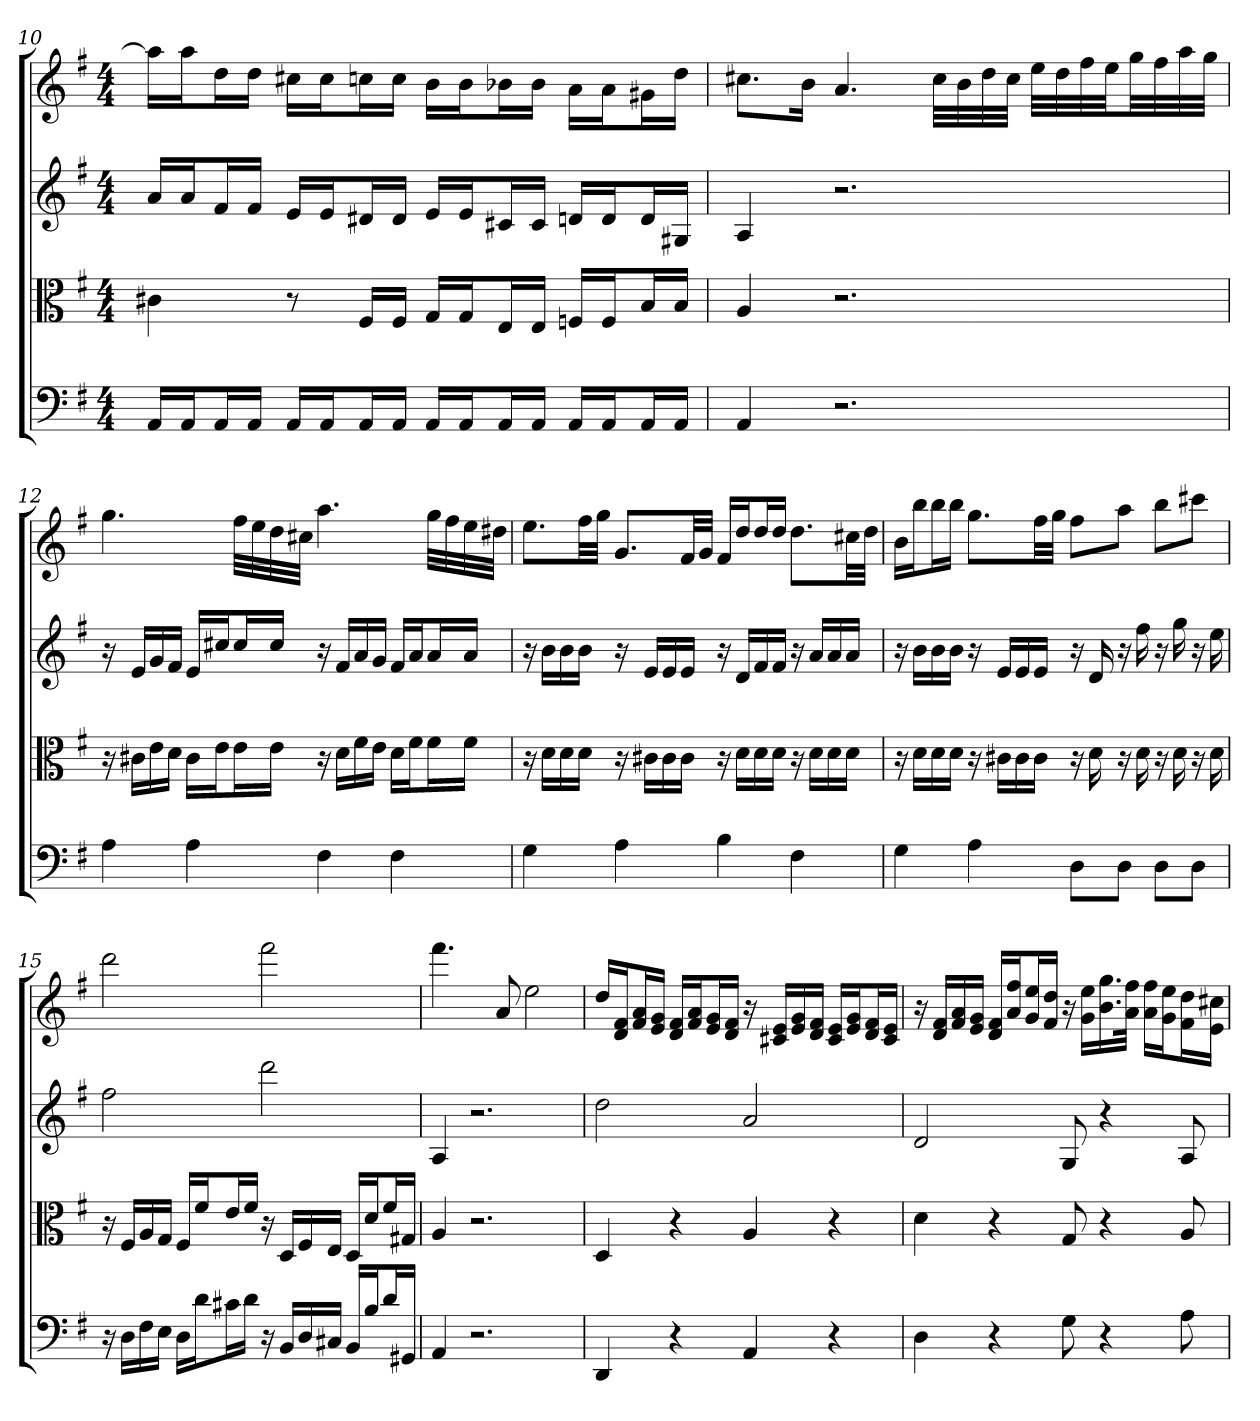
**kern	**kern	**kern	**kern
*part4	*part3	*part2	*part1
*staff4	*staff3	*staff2	*staff1
*clefF4	*clefC3	*	*
*k[f#]	*k[f#]	*k[f#]	*k[f#]
*G:	*G:	*G:	*G:
*M4/4	*M4/4	*M4/4	*M4/4
=10	=10	=10	=10
16AA/LL	4c#X	16aLL	16aaLL]
16AA/J	.	16aJ	16aaJ
16AA/L	.	16f#L	16ddL
16AA/JJ	.	16f#JJ	16ddJJ
16AA/LL	8r	16eLL	16cc#XLL
16AA/J	.	16eJ	16cc#J
16AA/L	16F#/LL	16d#XL	16ccnL
16AA/JJ	16F#/JJ	16d#JJ	16ccJJ
16AA/LL	16G/LL	16eLL	16bLL
16AA/J	16G/J	16eJ	16bJ
16AA/L	16E/L	16c#XL	16b-XL
16AA/JJ	16E/JJ	16c#JJ	16b-JJ
16AA/LL	16Fn/LL	16dnLL	16aLL
16AA/J	16F/J	16dJ	16aJ
16AA/L	16B/L	16dL	16g#XL
16AA/JJ	16B/JJ	16G#XJJ	16ddJJ
=11	=11	=11	=11
4AA	4A	4A	8.cc#XL
.	.	.	16bJk
2.r	2.r	2.r	4.a
.	.	.	32cc#LLL
.	.	.	32b
.	.	.	32dd
.	.	.	32cc#JJJ
.	.	.	32eeLLL
.	.	.	32dd
.	.	.	32ff#
.	.	.	32eeJJ
.	.	.	32ggLL
.	.	.	32ff#
.	.	.	32aa
.	.	.	32ggJJJ
=12	=12	=12	=12
4A	16r	16r	4.gg
.	16c#X\LL	16eLL	.
.	16e\	16g	.
.	16d\JJ	16f#JJ	.
4A	16c#\LL	16eLL	.
.	16e\J	16cc#XJ	.
.	16e\L	16cc#L	32ff#LLL
.	.	.	32ee
.	16e\JJ	16cc#JJ	32dd
.	.	.	32cc#XJJJ
4F#	16r	16r	4.aa
.	16d\LL	16f#LL	.
.	16f#\	16a	.
.	16e\JJ	16gJJ	.
4F#	16d\LL	16f#LL	.
.	16f#\J	16aJ	.
.	16f#\L	16aL	32ggLLL
.	.	.	32ff#
.	16f#\JJ	16aJJ	32ee
.	.	.	32dd#XJJJ
=13	=13	=13	=13
4G	16r	16r	8.eeL
.	16d\LL	16bLL	.
.	16d\	16b	.
.	16d\JJ	16bJJ	32ff#LL
.	.	.	32ggJJJ
4A	16r	16r	8.gL
.	16c#X\LL	16eLL	.
.	16c#\	16e	.
.	16c#\JJ	16eJJ	32f#LL
.	.	.	32gJJJ
4B	16r	16r	16f#LL
.	16d\LL	16dLL	16ddJ
.	16d\	16f#	16ddL
.	16d\JJ	16f#JJ	16ddJJ
4F#	16r	16r	8.ddL
.	16d\LL	16aLL	.
.	16d\	16a	.
.	16d\JJ	16aJJ	32cc#XLL
.	.	.	32ddJJJ
=14	=14	=14	=14
4G	16r	16r	16bLL
.	16d\LL	16bLL	16bbJ
.	16d\	16b	16bbL
.	16d\JJ	16bJJ	16bbJJ
4A	16r	16r	8.ggL
.	16c#X\LL	16eLL	.
.	16c#\	16e	.
.	16c#\JJ	16eJJ	32ff#LL
.	.	.	32ggJJJ
8D\L	16r	16r	8ff#L
.	16d	16d	.
8D\J	16r	16r	8aaJ
.	16d	16ff#	.
8D\L	16r	16r	8bbL
.	16d	16gg	.
8D\J	16r	16r	8ccc#XJ
.	16d	16ee	.
=15	=15	=15	=15
16r	16r	2ff#	2ddd
16D\LL	16F#/LL	.	.
16F#\	16A/	.	.
16E\JJ	16G/JJ	.	.
16D\LL	16F#/LL	.	.
16d\J	16f#/J	.	.
16c#X\L	16e/L	.	.
16d\JJ	16f#/JJ	.	.
16r	16r	2ddd	2fff#
16BB/LL	16D/LL	.	.
16D/	16F#/	.	.
16C#X/JJ	16E/JJ	.	.
16BB/LL	16D/LL	.	.
16B/J	16d/J	.	.
16d/L	16f#/L	.	.
16GG#X/JJ	16G#X/JJ	.	.
=16	=16	=16	=16
4AA	4A	4A	4.fff#
2.r	2.r	2.r	.
.	.	.	8a
.	.	.	2ee
=17	=17	=17	=17
4DD	4D	2dd	16ddLL
.	.	.	16d 16f#J
.	.	.	16f# 16aL
.	.	.	16e 16gJJ
4r	4r	.	16d 16f#LL
.	.	.	16f# 16aJ
.	.	.	16e 16gL
.	.	.	16d 16f#JJ
4AA	4A	2a	16r
.	.	.	16c#X 16eLL
.	.	.	16e 16g
.	.	.	16d 16f#JJ
4r	4r	.	16c# 16eLL
.	.	.	16e 16gJ
.	.	.	16d 16f#L
.	.	.	16c# 16eJJ
=18	=18	=18	=18
4D	4d	2d	16r
.	.	.	16d 16f#LL
.	.	.	16f# 16a
.	.	.	16e 16gJJ
4r	4r	.	16d 16f#LL
.	.	.	16a 16ff#J
.	.	.	16g 16eeL
.	.	.	16f# 16ddJJ
8G	8G	8G	16r
.	.	.	16g 16eeLL
4r	4r	4r	16.b 16.gg
.	.	.	32a 32ff#JJk
.	.	.	16a 16ff#LL
.	.	.	16g 16eeJ
8A	8A	8A	16f# 16ddL
.	.	.	16e 16cc#XJJ
=	=	=	=
*-	*-	*-	*-
